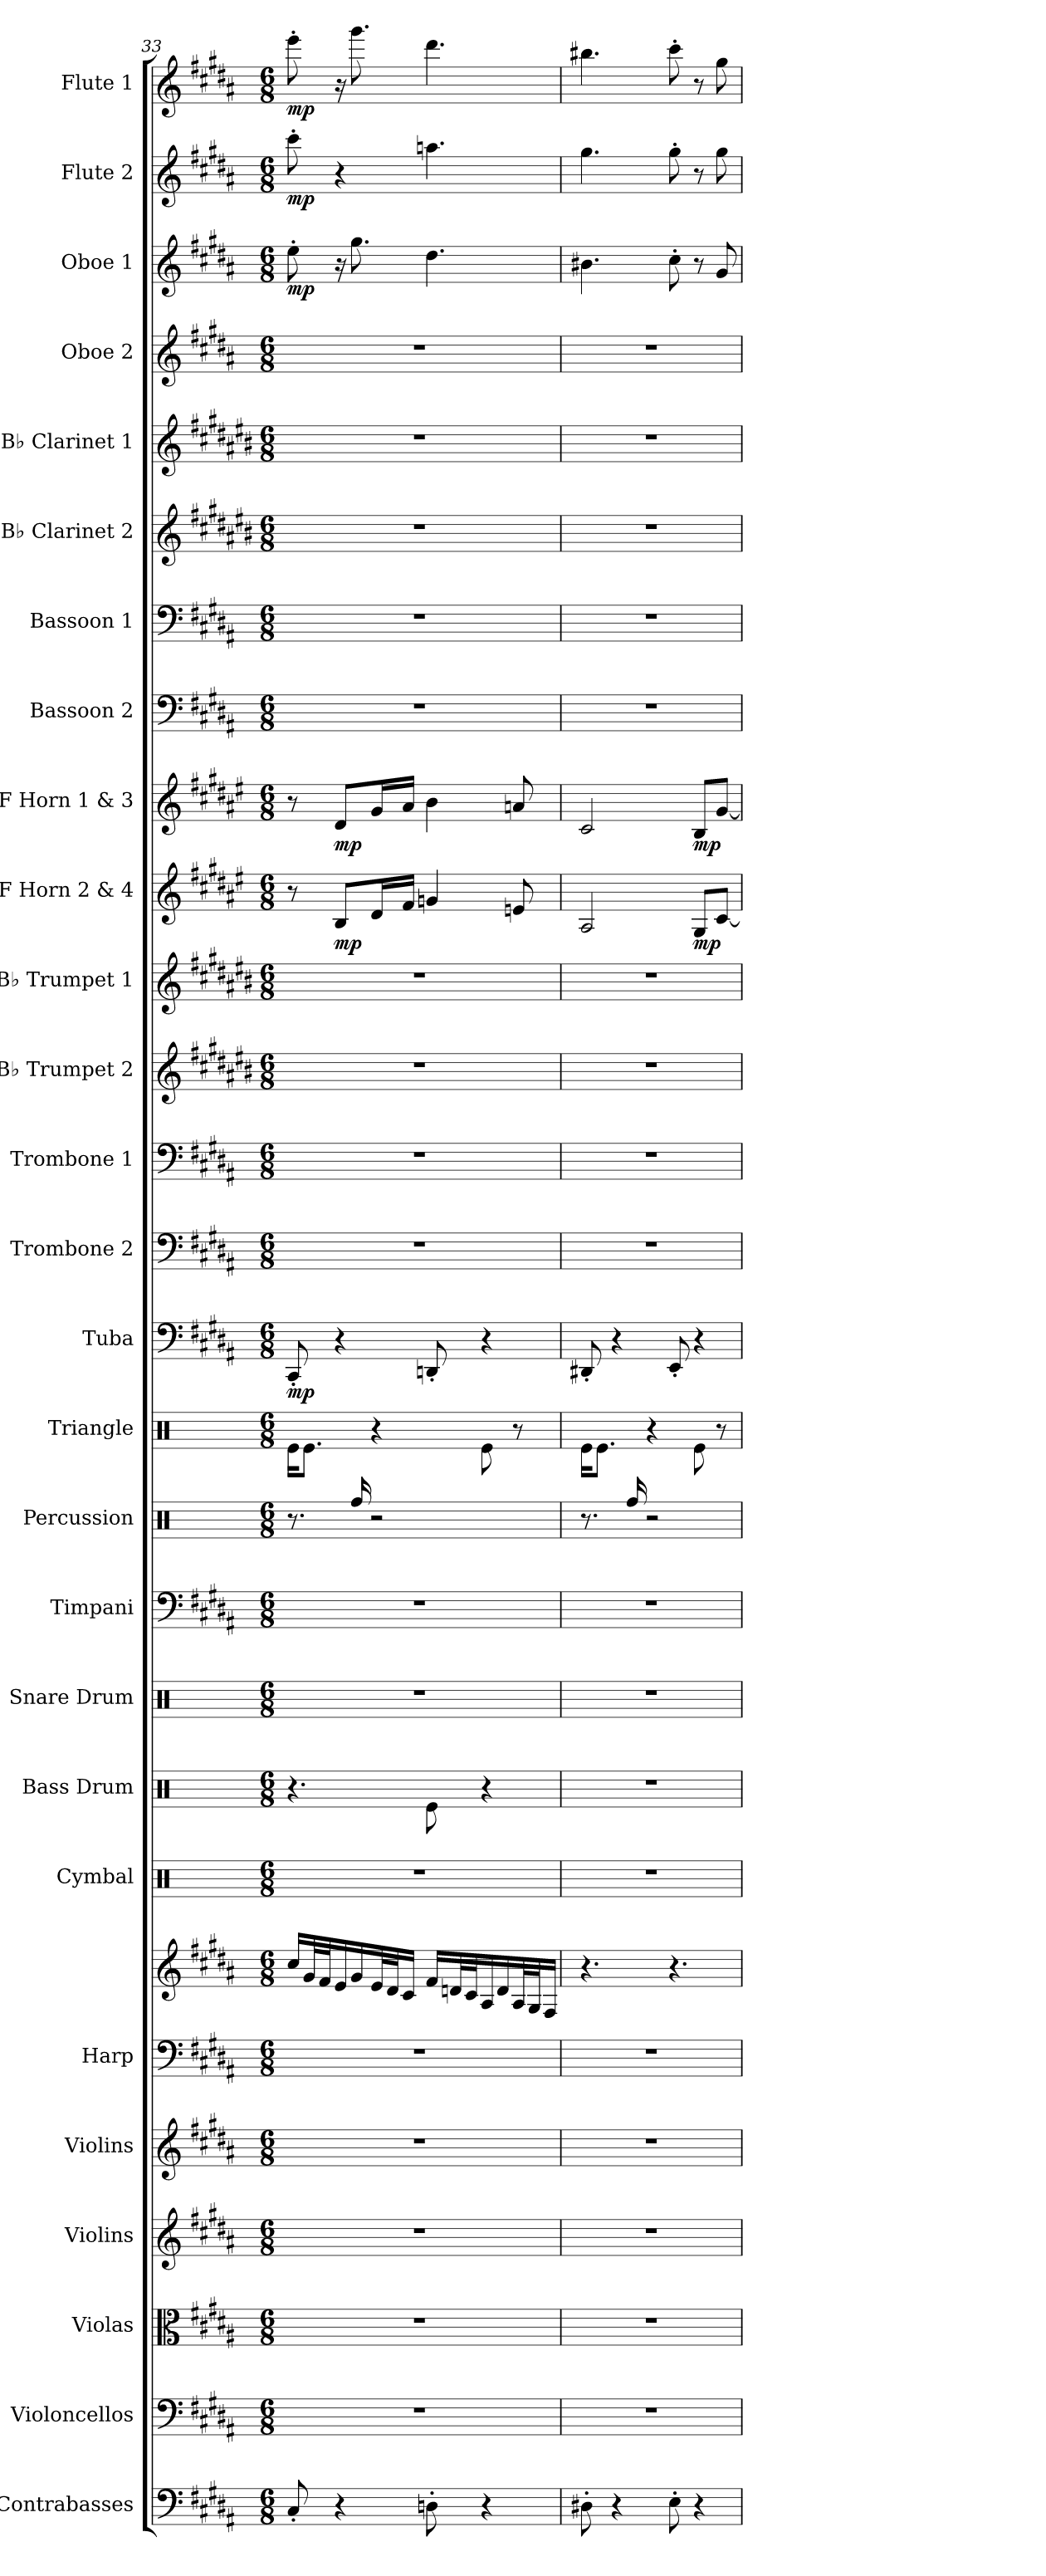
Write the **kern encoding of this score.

**kern	**kern	**kern	**kern	**kern	**kern	**kern	**kern	**kern	**kern	**kern	**kern	**kern	**kern	**dynam	**kern	**kern	**kern	**kern	**kern	**dynam	**kern	**dynam	**kern	**kern	**kern	**kern	**kern	**kern	**dynam	**kern	**dynam	**kern	**dynam
*part27	*part26	*part25	*part24	*part23	*part22	*part22	*part21	*part20	*part19	*part18	*part17	*part16	*part15	*part15	*part14	*part13	*part12	*part11	*part10	*part10	*part9	*part9	*part8	*part7	*part6	*part5	*part4	*part3	*part3	*part2	*part2	*part1	*part1
*staff28	*staff27	*staff26	*staff25	*staff24	*staff23	*staff22	*staff21	*staff20	*staff19	*staff18	*staff17	*staff16	*staff15	*staff15	*staff14	*staff13	*staff12	*staff11	*staff10	*staff10	*staff9	*staff9	*staff8	*staff7	*staff6	*staff5	*staff4	*staff3	*staff3	*staff2	*staff2	*staff1	*staff1
*I"Contrabasses	*I"Violoncellos	*I"Violas	*I"Violins	*I"Violins	*I"Harp	*	*I"Cymbal	*I"Bass Drum	*I"Snare Drum	*I"Timpani	*I"Percussion	*I"Triangle	*I"Tuba	*	*I"Trombone 2	*I"Trombone 1	*I"B♭ Trumpet 2	*I"B♭ Trumpet 1	*I"F Horn 2 &amp; 4	*	*I"F Horn 1 &amp; 3	*	*I"Bassoon 2	*I"Bassoon 1	*I"B♭ Clarinet 2	*I"B♭ Clarinet 1	*I"Oboe 2	*I"Oboe 1	*	*I"Flute 2	*	*I"Flute 1	*
*I'Cbs.	*I'Vcs.	*I'Vlas.	*I'Vlns.	*I'Vlns.	*I'Hrp.	*	*I'Cym.	*I'B. Dr.	*I'Sn. Dr.	*I'Timp.	*I'Perc.	*I'Trgl.	*I'Tba.	*	*I'Tbn. 2	*I'Tbn. 1	*I'B♭ Tpt. 2	*I'B♭ Tpt. 1	*I'F Hn. 2 4	*	*I'F Hn. 1 3	*	*I'Bsn. 2	*I'Bsn. 1	*I'B♭ Cl. 2	*I'B♭ Cl. 1	*I'Ob. 2	*I'Ob. 1	*	*I'Fl. 2	*	*I'Fl. 1	*
!!LO:PB:g=z
*clefF4	*clefF4	*clefC3	*clefG2	*clefG2	*clefF4	*clefG2	*clefX	*clefX	*clefX	*clefF4	*clefX	*clefX	*clefF4	*	*clefF4	*clefF4	*clefG2	*clefG2	*clefG2	*	*clefG2	*	*clefF4	*clefF4	*clefG2	*clefG2	*clefG2	*clefG2	*	*clefG2	*	*clefG2	*
*ITrd7c12	*	*	*	*	*	*	*	*	*	*	*	*	*	*	*	*	*ITrd1c2	*ITrd1c2	*ITrd4c7	*	*ITrd4c7	*	*	*	*ITrd1c2	*ITrd1c2	*	*	*	*	*	*	*
*k[f#c#g#d#a#]	*k[f#c#g#d#a#]	*k[f#c#g#d#a#]	*k[f#c#g#d#a#]	*k[f#c#g#d#a#]	*k[f#c#g#d#a#]	*k[f#c#g#d#a#]	*k[]	*k[]	*k[]	*k[f#c#g#d#a#]	*k[]	*k[]	*k[f#c#g#d#a#]	*	*k[f#c#g#d#a#]	*k[f#c#g#d#a#]	*k[f#c#g#d#a#]	*k[f#c#g#d#a#]	*k[f#c#g#d#a#]	*	*k[f#c#g#d#a#]	*	*k[f#c#g#d#a#]	*k[f#c#g#d#a#]	*k[f#c#g#d#a#]	*k[f#c#g#d#a#]	*k[f#c#g#d#a#]	*k[f#c#g#d#a#]	*	*k[f#c#g#d#a#]	*	*k[f#c#g#d#a#]	*
*M6/8	*M6/8	*M6/8	*M6/8	*M6/8	*M6/8	*M6/8	*M6/8	*M6/8	*M6/8	*M6/8	*M6/8	*M6/8	*M6/8	*	*M6/8	*M6/8	*M6/8	*M6/8	*M6/8	*	*M6/8	*	*M6/8	*M6/8	*M6/8	*M6/8	*M6/8	*M6/8	*	*M6/8	*	*M6/8	*
=33	=33	=33	=33	=33	=33	=33	=33	=33	=33	=33	=33	=33	=33	=33	=33	=33	=33	=33	=33	=33	=33	=33	=33	=33	=33	=33	=33	=33	=33	=33	=33	=33	=33
!	!	!	!	!	!	!	!	!	!	!	!	!	!	!LO:DY:b	!	!	!	!	!	!	!	!	!	!	!	!	!	!	!LO:DY:b	!	!LO:DY:b	!	!LO:DY:b
8CC#'/	2.r	2.r	2.r	2.r	2.r	16cc#/LL	2.r	4.r	2.r	2.r	8.r	16Re\KL	8CC#'/	mp	2.r	2.r	2.r	2.r	8r	.	8r	.	2.r	2.r	2.r	2.r	2.r	8ee'\	mp	8ccc#'\	mp	8eee'\	mp
.	.	.	.	.	.	32g#/L	.	.	.	.	.	8.Re\J	.	.	.	.	.	.	.	.	.	.	.	.	.	.	.	.	.	.	.	.	.
.	.	.	.	.	.	32f#/J	.	.	.	.	.	.	.	.	.	.	.	.	.	.	.	.	.	.	.	.	.	.	.	.	.	.	.
!	!	!	!	!	!	!	!	!	!	!	!	!	!	!	!	!	!	!	!	!LO:DY:b	!	!LO:DY:b	!	!	!	!	!	!	!	!	!	!	!
4r	.	.	.	.	.	16e/	.	.	.	.	.	.	4r	.	.	.	.	.	8E/L	mp	8G#/L	mp	.	.	.	.	.	16r	.	4r	.	16r	.
.	.	.	.	.	.	16g#/	.	.	.	.	16Rff/	.	.	.	.	.	.	.	.	.	.	.	.	.	.	.	.	8.gg#\	.	.	.	8.ggg#\	.
.	.	.	.	.	.	32e/L	.	.	.	.	2r	4r	.	.	.	.	.	.	16G#/L	.	16c#/L	.	.	.	.	.	.	.	.	.	.	.	.
.	.	.	.	.	.	32d#/J	.	.	.	.	.	.	.	.	.	.	.	.	.	.	.	.	.	.	.	.	.	.	.	.	.	.	.
.	.	.	.	.	.	16c#/JJ	.	.	.	.	.	.	.	.	.	.	.	.	16B/JJ	.	16d#/JJ	.	.	.	.	.	.	.	.	.	.	.	.
8DDn'\	.	.	.	.	.	16f#/LL	.	8Re\	.	.	.	.	8DDn'/	.	.	.	.	.	4cn/	.	4e\	.	.	.	.	.	.	4.dd#\	.	4.aan\	.	4.ddd#\	.
.	.	.	.	.	.	32dn/L	.	.	.	.	.	.	.	.	.	.	.	.	.	.	.	.	.	.	.	.	.	.	.	.	.	.	.
.	.	.	.	.	.	32c#/J	.	.	.	.	.	.	.	.	.	.	.	.	.	.	.	.	.	.	.	.	.	.	.	.	.	.	.
4r	.	.	.	.	.	16A#/	.	4r	.	.	.	8Re\	4r	.	.	.	.	.	.	.	.	.	.	.	.	.	.	.	.	.	.	.	.
.	.	.	.	.	.	16d/	.	.	.	.	.	.	.	.	.	.	.	.	.	.	.	.	.	.	.	.	.	.	.	.	.	.	.
.	.	.	.	.	.	32A#/L	.	.	.	.	.	8r	.	.	.	.	.	.	8An/	.	8dn/	.	.	.	.	.	.	.	.	.	.	.	.
.	.	.	.	.	.	32G#/J	.	.	.	.	.	.	.	.	.	.	.	.	.	.	.	.	.	.	.	.	.	.	.	.	.	.	.
.	.	.	.	.	.	16F#/JJ	.	.	.	.	.	.	.	.	.	.	.	.	.	.	.	.	.	.	.	.	.	.	.	.	.	.	.
=34	=34	=34	=34	=34	=34	=34	=34	=34	=34	=34	=34	=34	=34	=34	=34	=34	=34	=34	=34	=34	=34	=34	=34	=34	=34	=34	=34	=34	=34	=34	=34	=34	=34
8DD#X'\	2.r	2.r	2.r	2.r	2.r	4.r	2.r	2.r	2.r	2.r	8.r	16Re\KL	8DD#X'/	.	2.r	2.r	2.r	2.r	2D#/	.	2F#/	.	2.r	2.r	2.r	2.r	2.r	4.b#X\	.	4.gg#\	.	4.bb#X\	.
.	.	.	.	.	.	.	.	.	.	.	.	8.Re\J	.	.	.	.	.	.	.	.	.	.	.	.	.	.	.	.	.	.	.	.	.
4r	.	.	.	.	.	.	.	.	.	.	.	.	4r	.	.	.	.	.	.	.	.	.	.	.	.	.	.	.	.	.	.	.	.
.	.	.	.	.	.	.	.	.	.	.	16Rff/	.	.	.	.	.	.	.	.	.	.	.	.	.	.	.	.	.	.	.	.	.	.
.	.	.	.	.	.	.	.	.	.	.	2r	4r	.	.	.	.	.	.	.	.	.	.	.	.	.	.	.	.	.	.	.	.	.
8EE'\	.	.	.	.	.	4.r	.	.	.	.	.	.	8EE'/	.	.	.	.	.	.	.	.	.	.	.	.	.	.	8cc#'\	.	8gg#'\	.	8ccc#'\	.
!	!	!	!	!	!	!	!	!	!	!	!	!	!	!	!	!	!	!	!	!LO:DY:b	!	!LO:DY:b	!	!	!	!	!	!	!	!	!	!	!
4r	.	.	.	.	.	.	.	.	.	.	.	8Re\	4r	.	.	.	.	.	8C#/L	mp	8E/L	mp	.	.	.	.	.	8r	.	8r	.	8r	.
.	.	.	.	.	.	.	.	.	.	.	.	8r	.	.	.	.	.	.	[8F#/J	.	[8c#/J	.	.	.	.	.	.	8g#/	.	8gg#\	.	8gg#\	.
=	=	=	=	=	=	=	=	=	=	=	=	=	=	=	=	=	=	=	=	=	=	=	=	=	=	=	=	=	=	=	=	=	=
*-	*-	*-	*-	*-	*-	*-	*-	*-	*-	*-	*-	*-	*-	*-	*-	*-	*-	*-	*-	*-	*-	*-	*-	*-	*-	*-	*-	*-	*-	*-	*-	*-	*-
